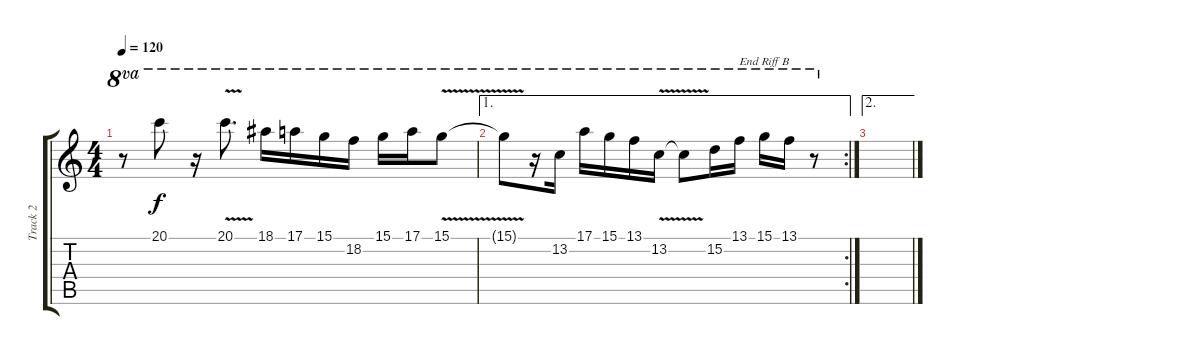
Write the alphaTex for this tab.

\track ("Track 2" "Track 2") {instrument overdrivenguitar}
\staff {score tabs}
\tuning (E4 B3 G3 D3 A2 E2) {hide}
\ts (4 4)
\tempo 120
\clef g2
\ks c
r.8{ot 8va dy f} 20.1.8{ot 8va} r.16{ot 8va} 20.1{v}.8{d ot 8va} 18.1.16{ot 8va} 17.1.16{ot 8va} 15.1.16{ot 8va} 18.2.16{ot 8va} 15.1.16{ot 8va} 17.1.16{ot 8va} 15.1{v}.8{ot 8va} |
\ae 1
\rc 2
15.1{t}.8{ot 8va} r.16{ot 8va} 13.2.16{ot 8va} 17.1.16{ot 8va} 15.1.16{ot 8va} 13.1.16{ot 8va} 13.2{v}.16{ot 8va} 13.2{t}.8{ot 8va} 15.2.16{ot 8va} 13.1.16{ot 8va txt "End Riff B"} 15.1.16{ot 8va} 13.1.16{ot 8va} r.8{ot 8va} |
\ae 2
